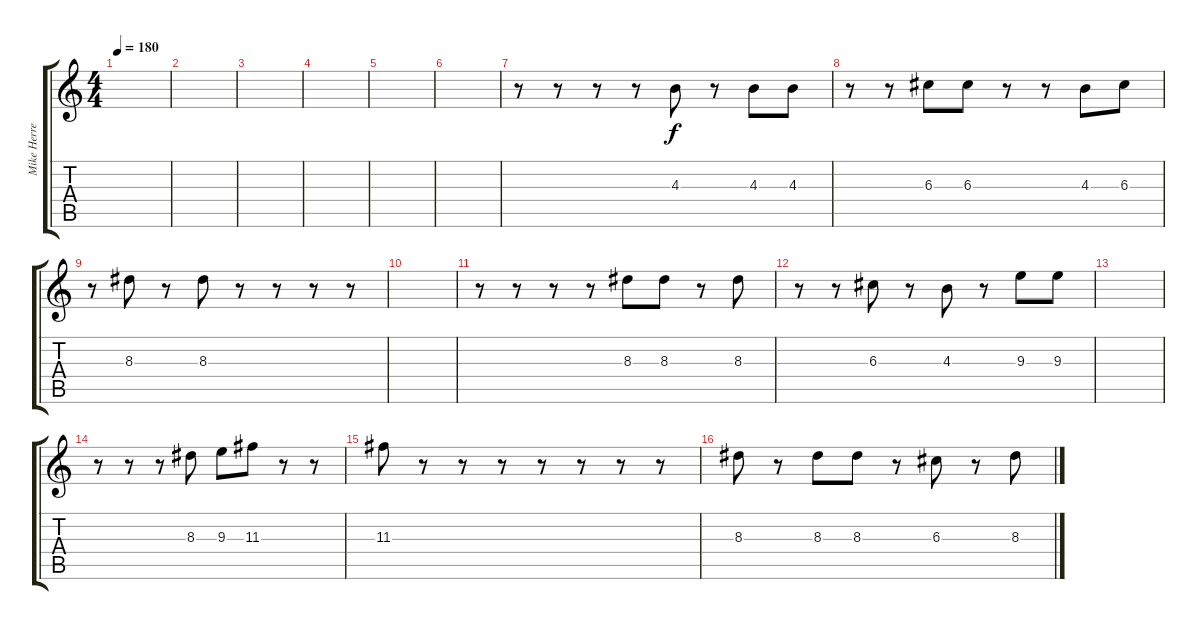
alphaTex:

\track ("Mike Herrera [Lead Vocals]" "Mike Herre") {instrument contrabass}
\staff {score tabs}
\tuning (E4 B3 G3 D3 A2 E2) {hide}
\ts (4 4)
\tempo 180
\clef g2
\ks c
|
|
|
|
|
|
r.8 r.8 r.8 r.8 4.3.8 r.8 4.3.8 4.3.8 |
r.8 r.8 6.3.8 6.3.8 r.8 r.8 4.3.8 6.3.8 |
r.8 8.3.8 r.8 8.3.8 r.8 r.8 r.8 r.8 |
|
r.8 r.8 r.8 r.8 8.3.8 8.3.8 r.8 8.3.8 |
r.8 r.8 6.3.8 r.8 4.3.8 r.8 9.3.8 9.3.8 |
|
r.8 r.8 r.8 8.3.8 9.3.8 11.3.8 r.8 r.8 |
11.3.8 r.8 r.8 r.8 r.8 r.8 r.8 r.8 |
8.3.8 r.8 8.3.8 8.3.8 r.8 6.3.8 r.8 8.3.8
